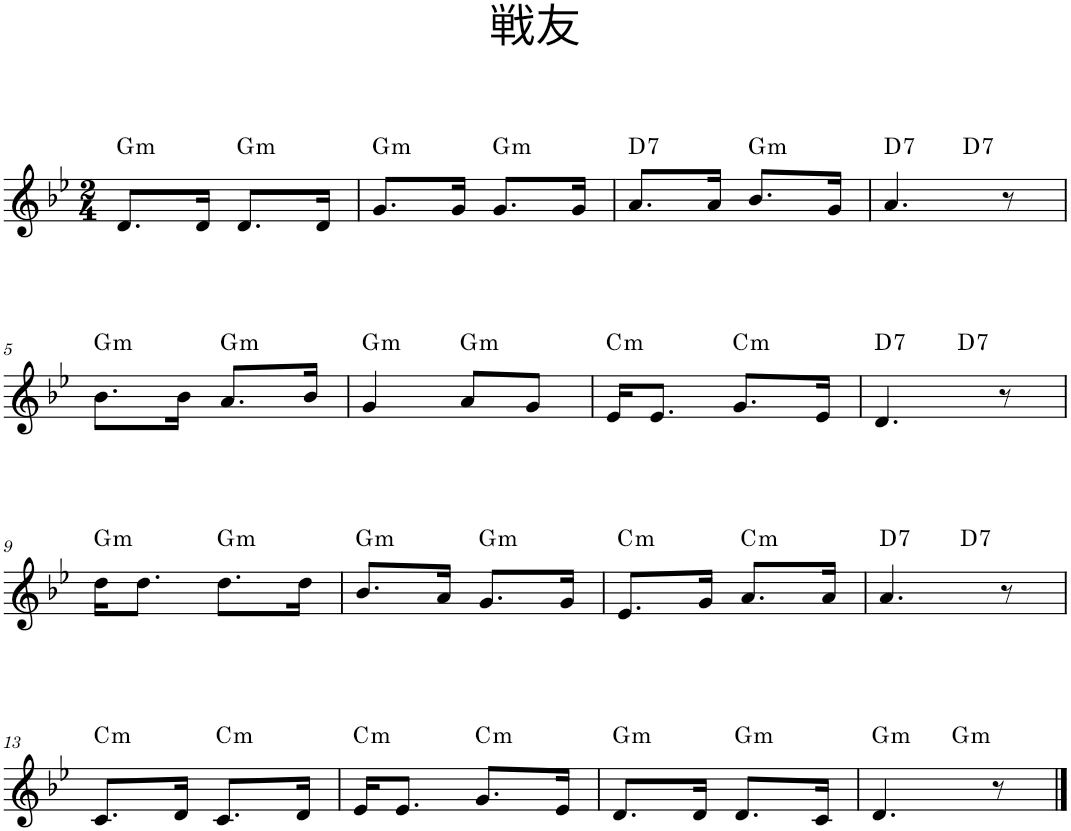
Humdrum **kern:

**kern	**harte
*part1	*part1
*staff1	*
*I"Piano	*
*I'Pno.	*
*clefG2	*
*k[b-e-]	*
*M2/4	*
=1	=1
!	!LO:H:kt=m
8.d/L	G:min
16d/Jk	.
!	!LO:H:kt=m
8.d/L	G:min
16d/Jk	.
=2	=2
!	!LO:H:kt=m
8.g/L	G:min
16g/Jk	.
!	!LO:H:kt=m
8.g/L	G:min
16g/Jk	.
=3	=3
!	!LO:H:kt=7
8.a/L	D:7
16a/Jk	.
!	!LO:H:kt=m
8.b-/L	G:min
16g/Jk	.
=4	=4
!	!LO:H:kt=7
*^	*
4.a/	4ryy	D:7
!	!	!LO:H:kt=7
.	4ryy	D:7
8r	.	.
!!LO:LB:g=z	!!
=5	=5	=5
!	!	!LO:H:kt=m
*v	*v	*
8.b-\L	G:min
16b-\Jk	.
!	!LO:H:kt=m
8.a/L	G:min
16b-/Jk	.
=6	=6
!	!LO:H:kt=m
4g/	G:min
!	!LO:H:kt=m
8a/L	G:min
8g/J	.
=7	=7
!	!LO:H:kt=m
16e-/KL	C:min
8.e-/J	.
!	!LO:H:kt=m
8.g/L	C:min
16e-/Jk	.
=8	=8
!	!LO:H:kt=7
*^	*
4.d/	4ryy	D:7
!	!	!LO:H:kt=7
.	4ryy	D:7
8r	.	.
!!LO:LB:g=z	!!
=9	=9	=9
!	!	!LO:H:kt=m
*v	*v	*
16dd\KL	G:min
8.dd\J	.
!	!LO:H:kt=m
8.dd\L	G:min
16dd\Jk	.
=10	=10
!	!LO:H:kt=m
8.b-/L	G:min
16a/Jk	.
!	!LO:H:kt=m
8.g/L	G:min
16g/Jk	.
=11	=11
!	!LO:H:kt=m
8.e-/L	C:min
16g/Jk	.
!	!LO:H:kt=m
8.a/L	C:min
16a/Jk	.
=12	=12
!	!LO:H:kt=7
*^	*
4.a/	4ryy	D:7
!	!	!LO:H:kt=7
.	4ryy	D:7
8r	.	.
!!LO:LB:g=z	!!
=13	=13	=13
!	!	!LO:H:kt=m
*v	*v	*
8.c/L	C:min
16d/Jk	.
!	!LO:H:kt=m
8.c/L	C:min
16d/Jk	.
=14	=14
!	!LO:H:kt=m
16e-/KL	C:min
8.e-/J	.
!	!LO:H:kt=m
8.g/L	C:min
16e-/Jk	.
=15	=15
!	!LO:H:kt=m
8.d/L	G:min
16d/Jk	.
!	!LO:H:kt=m
8.d/L	G:min
16c/Jk	.
=16	=16
!	!LO:H:kt=m
*^	*
4.d/	4ryy	G:min
!	!	!LO:H:kt=m
.	4ryy	G:min
8r	.	.
*v	*v	*
==	==
*-	*-
